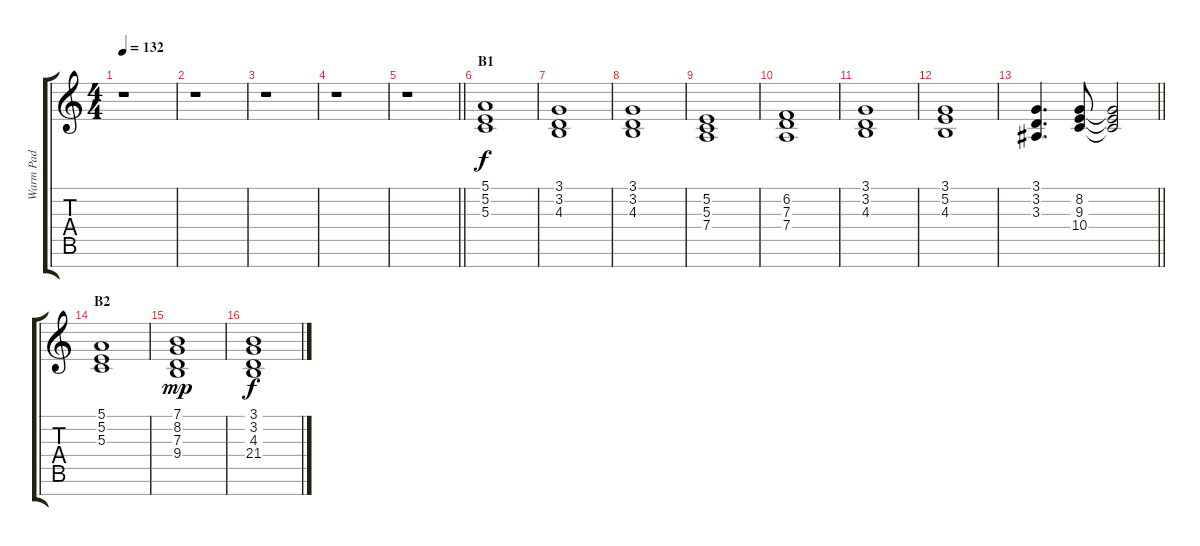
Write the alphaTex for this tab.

\track ("Warm Pad" "Warm Pad") {instrument choiraahs}
\staff {score tabs}
\tuning (E4 B3 G3 D3 A2 E2 B1) {hide}
\ts (4 4)
\tempo 132
\clef g2
\ks c
r.1{dy f} |
r.1 |
r.1 |
r.1 |
\barLineRight lightlight
r.1 |
\section ("" "B1")
(5.1 5.2 5.3).1 |
(3.1 3.2 4.3).1 |
(3.1 3.2 4.3).1 |
(5.2 5.3 7.4).1 |
(6.2 7.3 7.4).1 |
(3.1 3.2 4.3).1 |
(3.1 5.2 4.3).1 |
\barLineRight lightlight
(3.1 3.2 3.3).4{d} (8.2 9.3 10.4).8 (8.2{t} 9.3{t} 10.4{t}).2 |
\section ("" "B2")
(5.1 5.2 5.3).1 |
(7.1 8.2 7.3 9.4).1{dy mp} |
(3.1 3.2 4.3 21.4).1{dy f}
